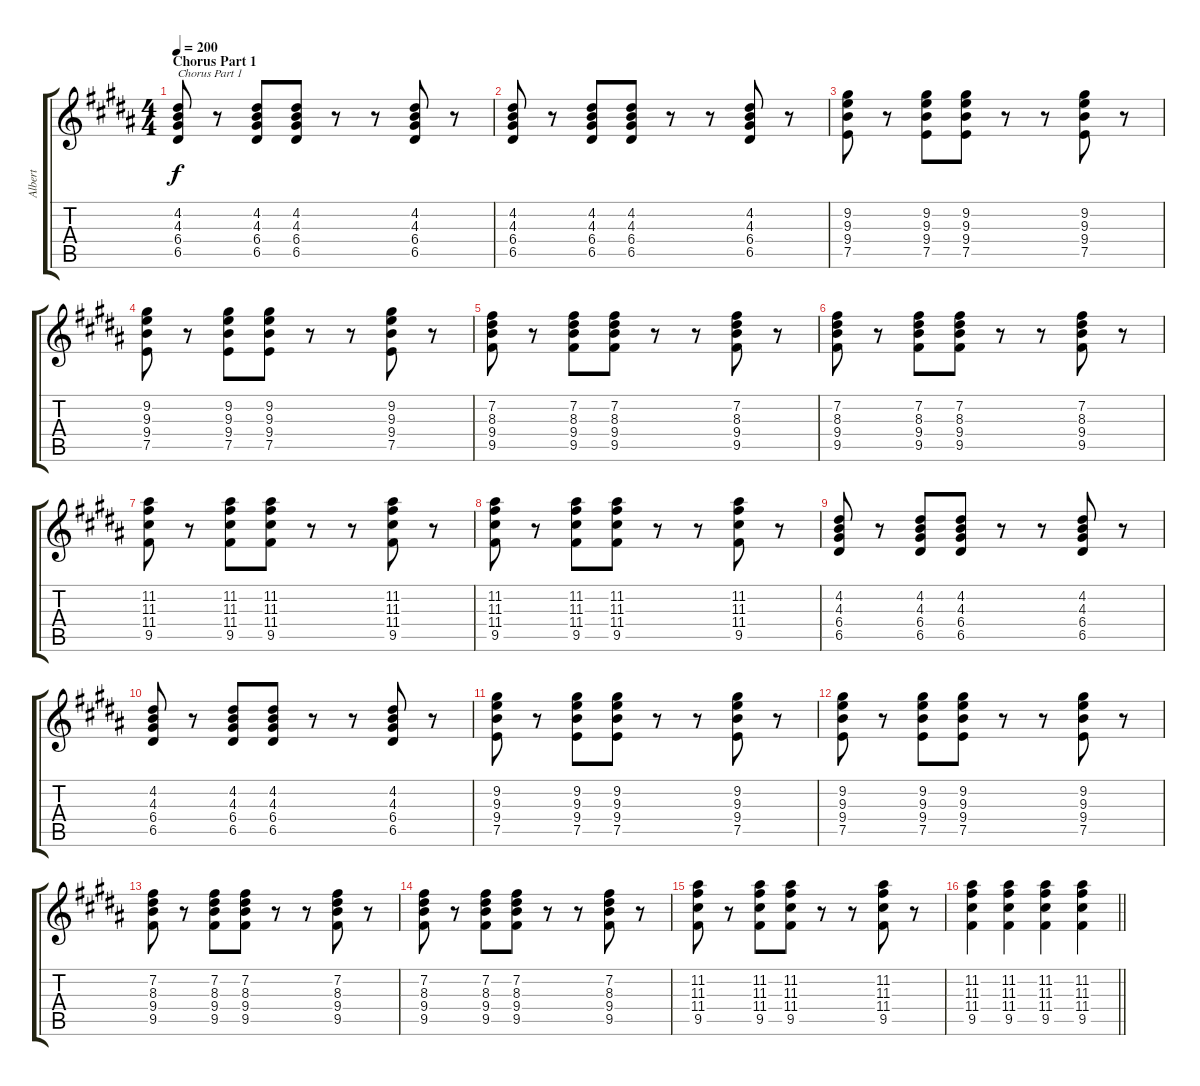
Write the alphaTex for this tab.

\track ("Albert" "Albert") {instrument electricguitarjazz}
\staff {score tabs}
\tuning (E4 B3 G3 D3 A2 E2) {hide}
\ts (4 4)
\section ("" "Chorus Part 1")
\tempo 200
\clef g2
\ks b
(4.2 4.3 6.4 6.5).8{txt "Chorus Part 1" dy f} r.8 (4.2 4.3 6.4 6.5).8 (4.2 4.3 6.4 6.5).8 r.8 r.8 (4.2 4.3 6.4 6.5).8 r.8 |
(4.2 4.3 6.4 6.5).8 r.8 (4.2 4.3 6.4 6.5).8 (4.2 4.3 6.4 6.5).8 r.8 r.8 (4.2 4.3 6.4 6.5).8 r.8 |
(9.2 9.3 9.4 7.5).8 r.8 (9.2 9.3 9.4 7.5).8 (9.2 9.3 9.4 7.5).8 r.8 r.8 (9.2 9.3 9.4 7.5).8 r.8 |
(9.2 9.3 9.4 7.5).8 r.8 (9.2 9.3 9.4 7.5).8 (9.2 9.3 9.4 7.5).8 r.8 r.8 (9.2 9.3 9.4 7.5).8 r.8 |
(7.2 8.3 9.4 9.5).8 r.8 (7.2 8.3 9.4 9.5).8 (7.2 8.3 9.4 9.5).8 r.8 r.8 (7.2 8.3 9.4 9.5).8 r.8 |
(7.2 8.3 9.4 9.5).8 r.8 (7.2 8.3 9.4 9.5).8 (7.2 8.3 9.4 9.5).8 r.8 r.8 (7.2 8.3 9.4 9.5).8 r.8 |
(11.2 11.3 11.4 9.5).8 r.8 (11.2 11.3 11.4 9.5).8 (11.2 11.3 11.4 9.5).8 r.8 r.8 (11.2 11.3 11.4 9.5).8 r.8 |
(11.2 11.3 11.4 9.5).8 r.8 (11.2 11.3 11.4 9.5).8 (11.2 11.3 11.4 9.5).8 r.8 r.8 (11.2 11.3 11.4 9.5).8 r.8 |
(4.2 4.3 6.4 6.5).8 r.8 (4.2 4.3 6.4 6.5).8 (4.2 4.3 6.4 6.5).8 r.8 r.8 (4.2 4.3 6.4 6.5).8 r.8 |
(4.2 4.3 6.4 6.5).8 r.8 (4.2 4.3 6.4 6.5).8 (4.2 4.3 6.4 6.5).8 r.8 r.8 (4.2 4.3 6.4 6.5).8 r.8 |
(9.2 9.3 9.4 7.5).8 r.8 (9.2 9.3 9.4 7.5).8 (9.2 9.3 9.4 7.5).8 r.8 r.8 (9.2 9.3 9.4 7.5).8 r.8 |
(9.2 9.3 9.4 7.5).8 r.8 (9.2 9.3 9.4 7.5).8 (9.2 9.3 9.4 7.5).8 r.8 r.8 (9.2 9.3 9.4 7.5).8 r.8 |
(7.2 8.3 9.4 9.5).8 r.8 (7.2 8.3 9.4 9.5).8 (7.2 8.3 9.4 9.5).8 r.8 r.8 (7.2 8.3 9.4 9.5).8 r.8 |
(7.2 8.3 9.4 9.5).8 r.8 (7.2 8.3 9.4 9.5).8 (7.2 8.3 9.4 9.5).8 r.8 r.8 (7.2 8.3 9.4 9.5).8 r.8 |
(11.2 11.3 11.4 9.5).8 r.8 (11.2 11.3 11.4 9.5).8 (11.2 11.3 11.4 9.5).8 r.8 r.8 (11.2 11.3 11.4 9.5).8 r.8 |
\barLineRight lightlight
(11.2 11.3 11.4 9.5).4 (11.2 11.3 11.4 9.5).4 (11.2 11.3 11.4 9.5).4 (11.2 11.3 11.4 9.5).4
